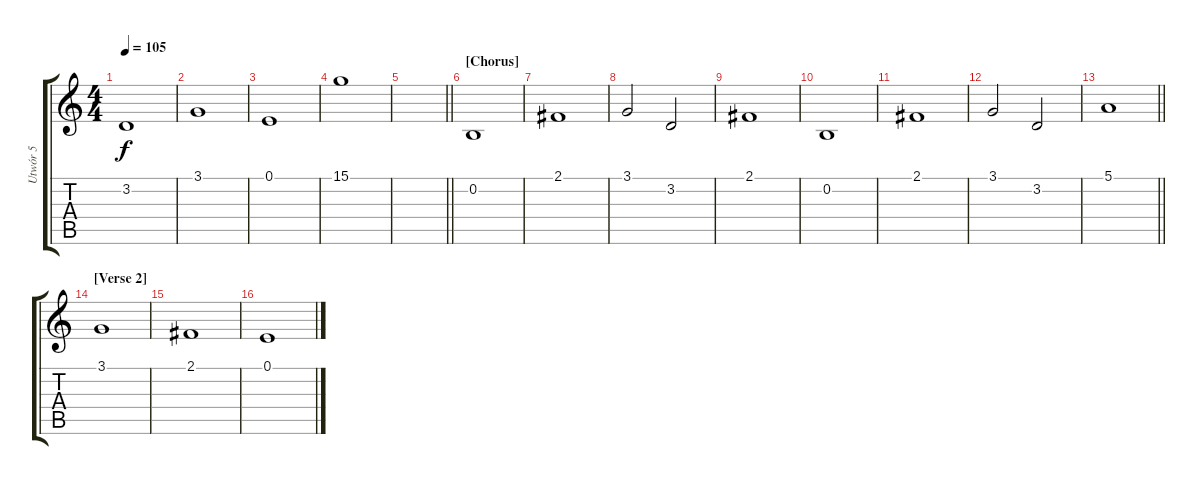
\track ("Utwór 5" "Utwór 5") {instrument glockenspiel}
\staff {score tabs}
\tuning (E4 B3 G3 D3 A2 E2) {hide}
\ts (4 4)
\tempo 105
\clef g2
\ks c
3.2.1{dy f} |
3.1.1 |
0.1.1 |
15.1.1 |
\barLineRight lightlight
|
\section ("" "[Chorus]")
0.2.1 |
2.1.1 |
3.1.2 3.2.2 |
2.1.1 |
0.2.1 |
2.1.1 |
3.1.2 3.2.2 |
\barLineRight lightlight
5.1.1 |
\section ("" "[Verse 2]")
3.1.1 |
2.1.1 |
0.1.1
